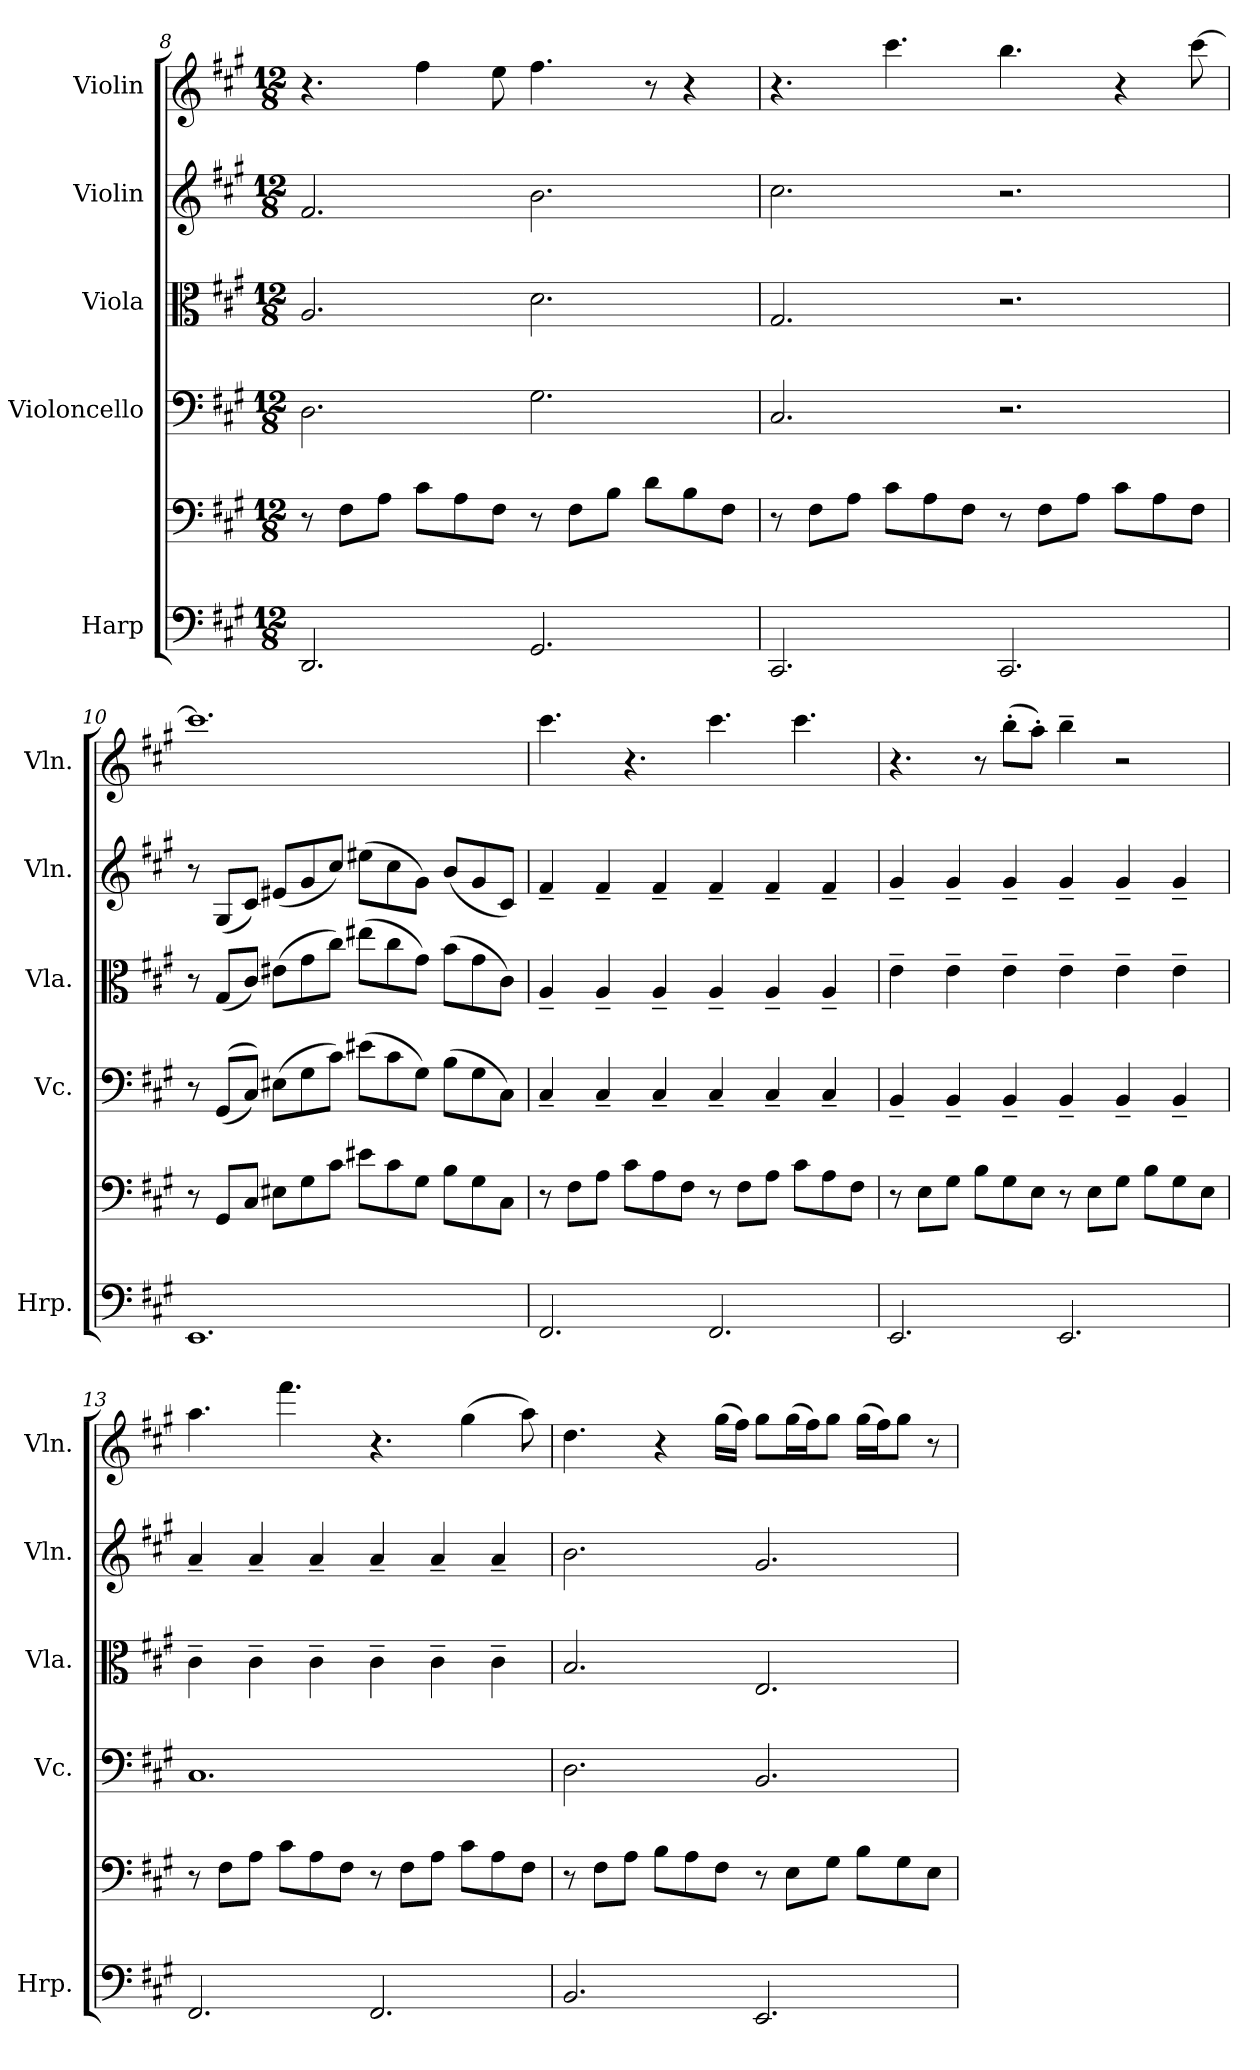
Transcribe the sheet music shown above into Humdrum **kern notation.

**kern	**kern	**kern	**kern	**kern	**kern
*part5	*part5	*part4	*part3	*part2	*part1
*staff6	*staff5	*staff4	*staff3	*staff2	*staff1
*I"Harp	*	*I"Violoncello	*I"Viola	*I"Violin	*I"Violin
*I'Hrp.	*	*I'Vc.	*I'Vla.	*I'Vln.	*I'Vln.
*clefF4	*clefF4	*clefF4	*clefC3	*clefG2	*clefG2
*k[f#c#g#]	*k[f#c#g#]	*k[f#c#g#]	*k[f#c#g#]	*k[f#c#g#]	*k[f#c#g#]
*M12/8	*M12/8	*M12/8	*M12/8	*M12/8	*M12/8
=8	=8	=8	=8	=8	=8
2.DD/	8r	2.D\	2.A/	2.f#/	4.r
.	8F#\L	.	.	.	.
.	8A\J	.	.	.	.
.	8c#\L	.	.	.	4ff#\
.	8A\	.	.	.	.
.	8F#\J	.	.	.	8ee\
2.GG#/	8r	2.G#\	2.d\	2.b\	4.ff#\
.	8F#\L	.	.	.	.
.	8B\J	.	.	.	.
.	8d\L	.	.	.	8r
.	8B\	.	.	.	4r
.	8F#\J	.	.	.	.
=9	=9	=9	=9	=9	=9
2.CC#/	8r	2.C#/	2.G#/	2.cc#\	4.r
.	8F#\L	.	.	.	.
.	8A\J	.	.	.	.
.	8c#\L	.	.	.	4.ccc#\
.	8A\	.	.	.	.
.	8F#\J	.	.	.	.
2.CC#/	8r	2.r	2.r	2.r	4.bb\
.	8F#\L	.	.	.	.
.	8A\J	.	.	.	.
.	8c#\L	.	.	.	4r
.	8A\	.	.	.	.
.	8F#\J	.	.	.	[8ccc#\
!!LO:PB:g=z
=10	=10	=10	=10	=10	=10
1.EE	8r	8r	8r	8r	1.ccc#]
.	8GG#/L	((8GG#/L	(8G#/L	(8G#/L	.
.	8C#/J	8C#/J))	8c#/J)	8c#/J)	.
.	8E#X\L	(8E#X\L	(8e#X\L	(8e#X/L	.
.	8G#\	8G#\	8g#\	8g#/	.
.	8c#\J	8c#\J)	8cc#\J)	8cc#/J)	.
.	8e#X\L	(8e#X\L	(8ee#X\L	(8ee#X\L	.
.	8c#\	8c#\	8cc#\	8cc#\	.
.	8G#\J	8G#\J)	8g#\J)	8g#\J)	.
.	8B\L	(8B\L	(8b\L	(8b/L	.
.	8G#\	8G#\	8g#\	8g#/	.
.	8C#\J	8C#\J)	8c#\J)	8c#/J)	.
=11	=11	=11	=11	=11	=11
2.FF#/	8r	4C#~/	4A~/	4f#~/	4.ccc#\
.	8F#\L	.	.	.	.
.	8A\J	4C#~/	4A~/	4f#~/	.
.	8c#\L	.	.	.	4.r
.	8A\	4C#~/	4A~/	4f#~/	.
.	8F#\J	.	.	.	.
2.FF#/	8r	4C#~/	4A~/	4f#~/	4.ccc#\
.	8F#\L	.	.	.	.
.	8A\J	4C#~/	4A~/	4f#~/	.
.	8c#\L	.	.	.	4.ccc#\
.	8A\	4C#~/	4A~/	4f#~/	.
.	8F#\J	.	.	.	.
=12	=12	=12	=12	=12	=12
2.EE/	8r	4BB~/	4e~\	4g#~/	4.r
.	8E\L	.	.	.	.
.	8G#\J	4BB~/	4e~\	4g#~/	.
.	8B\L	.	.	.	8r
.	8G#\	4BB~/	4e~\	4g#~/	(8bb'\L
.	8E\J	.	.	.	8aa'\J)
2.EE/	8r	4BB~/	4e~\	4g#~/	4bb~\
.	8E\L	.	.	.	.
.	8G#\J	4BB~/	4e~\	4g#~/	2r
.	8B\L	.	.	.	.
.	8G#\	4BB~/	4e~\	4g#~/	.
.	8E\J	.	.	.	.
!!LO:LB:g=z
=13	=13	=13	=13	=13	=13
2.FF#/	8r	1.C#	4c#~\	4a~/	4.aa\
.	8F#\L	.	.	.	.
.	8A\J	.	4c#~\	4a~/	.
.	8c#\L	.	.	.	4.fff#\
.	8A\	.	4c#~\	4a~/	.
.	8F#\J	.	.	.	.
2.FF#/	8r	.	4c#~\	4a~/	4.r
.	8F#\L	.	.	.	.
.	8A\J	.	4c#~\	4a~/	.
.	8c#\L	.	.	.	(4gg#\
.	8A\	.	4c#~\	4a~/	.
.	8F#\J	.	.	.	8aa\)
=14	=14	=14	=14	=14	=14
2.BB/	8r	2.D\	2.B/	2.b\	4.dd\
.	8F#\L	.	.	.	.
.	8A\J	.	.	.	.
.	8B\L	.	.	.	4r
.	8A\	.	.	.	.
.	8F#\J	.	.	.	(16gg#\LL
.	.	.	.	.	16ff#\JJ)
2.EE/	8r	2.BB/	2.E/	2.g#/	8gg#\L
.	8E\L	.	.	.	(16gg#\L
.	.	.	.	.	16ff#\J)
.	8G#\J	.	.	.	8gg#\J
.	8B\L	.	.	.	(16gg#\LL
.	.	.	.	.	16ff#\J)
.	8G#\	.	.	.	8gg#\J
.	8E\J	.	.	.	8r
=	=	=	=	=	=
*-	*-	*-	*-	*-	*-
